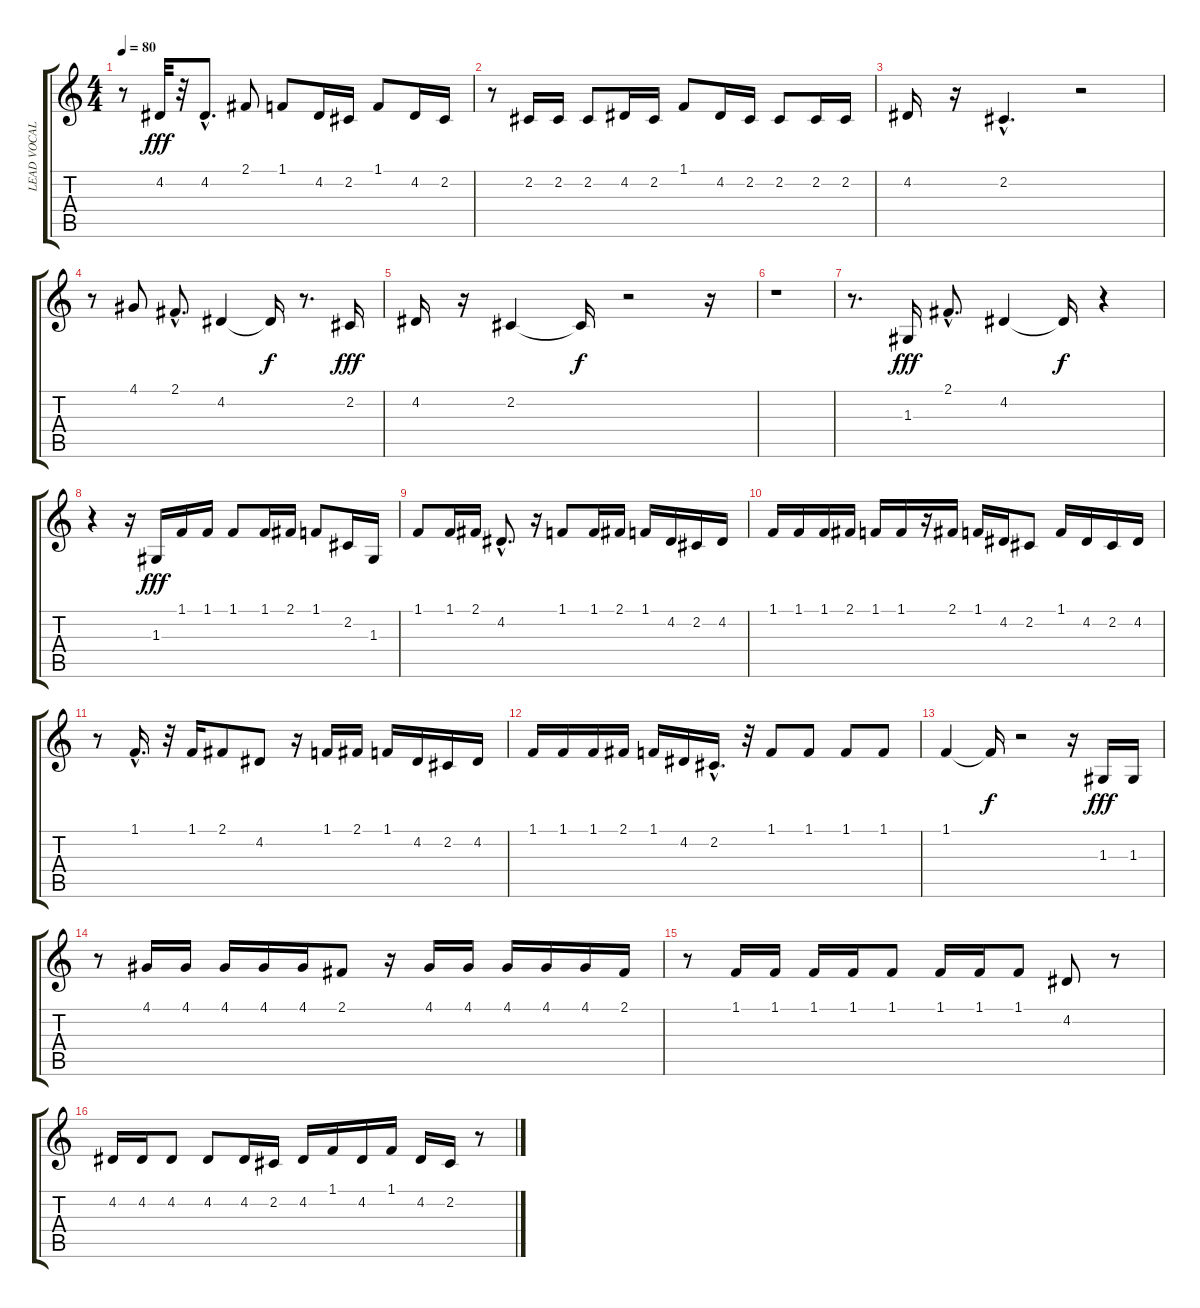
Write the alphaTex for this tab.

\track ("LEAD VOCAL" "LEAD VOCAL") {instrument voiceoohs}
\staff {score tabs}
\tuning (E4 B3 G3 D3 A2 E2) {hide}
\ts (4 4)
\tempo 80
\clef g2
\ks c
r.8{dy fff} 4.2.32 r.32 4.2{hac}.8{d} 2.1.8 1.1.8 4.2.16 2.2.16 1.1.8 4.2.16 2.2.16 |
r.8 2.2.16 2.2.16 2.2.8 4.2.16 2.2.16 1.1.8 4.2.16 2.2.16 2.2.8 2.2.16 2.2.16 |
4.2.16 r.16 2.2{hac}.4{d} r.2 |
r.8 4.1.8 2.1{hac}.8{d} 4.2.4 4.2{t}.16{dy f} r.8{d} 2.2.16{dy fff} |
4.2.16 r.16 2.2.4 2.2{t}.16{dy f} r.2 r.16 |
r.1 |
r.8{d} 1.3.16{dy fff} 2.1{hac}.8{d} 4.2.4 4.2{t}.16{dy f} r.4 |
r.4 r.16 1.3.16{dy fff} 1.1.16 1.1.16 1.1.8 1.1.16 2.1.16 1.1.8 2.2.16 1.3.16 |
1.1.8 1.1.16 2.1.16 4.2{hac}.8{d} r.16 1.1.8 1.1.16 2.1.16 1.1.16 4.2.16 2.2.16 4.2.16 |
1.1.16 1.1.16 1.1.16 2.1.16 1.1.16 1.1.16 r.16 2.1.16 1.1.16 4.2.16 2.2.8 1.1.16 4.2.16 2.2.16 4.2.16 |
r.8 1.1{hac}.16{d} r.32 1.1.16 2.1.8 4.2.8 r.16 1.1.16 2.1.16 1.1.16 4.2.16 2.2.16 4.2.16 |
1.1.16 1.1.16 1.1.16 2.1.16 1.1.16 4.2.16 2.2{hac}.16{d} r.32 1.1.8 1.1.8 1.1.8 1.1.8 |
1.1.4 1.1{t}.16{dy f} r.2 r.16 1.3.16{dy fff} 1.3.16 |
r.8 4.1.16{volume 14} 4.1.16 4.1.16 4.1.16 4.1.16 2.1.8 r.16 4.1.16 4.1.16 4.1.16 4.1.16 4.1.16 2.1.16 |
r.8 1.1.16 1.1.16 1.1.16 1.1.16 1.1.8 1.1.16 1.1.16 1.1.8 4.2.8 r.8 |
4.2.16 4.2.16 4.2.8 4.2.8 4.2.16 2.2.16 4.2.16 1.1.16 4.2.16 1.1.16 4.2.16 2.2.16 r.8
